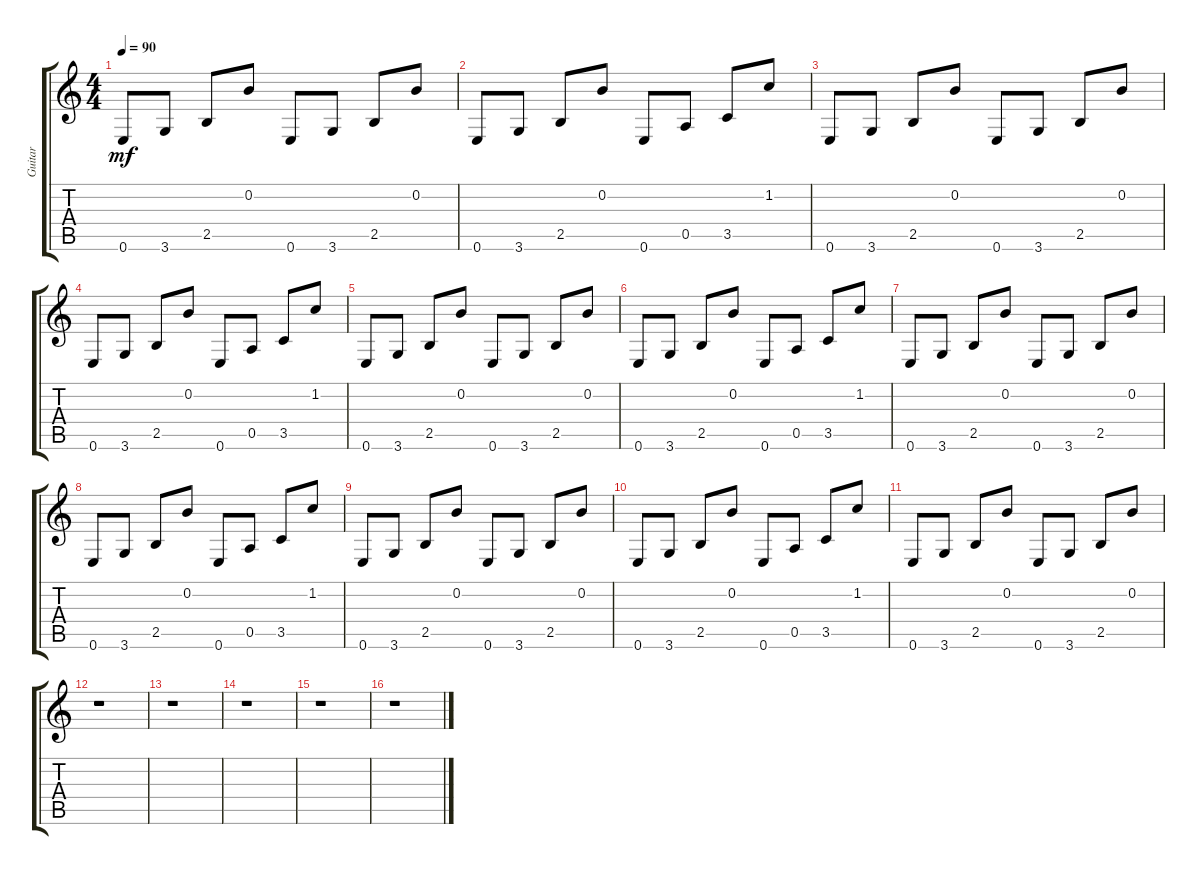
\track ("Guitar" "Guitar") {instrument acousticguitarnylon}
\staff {score tabs}
\tuning (E4 B3 G3 D3 A2 E2) {hide}
\ts (4 4)
\tempo 90
\clef g2
\ks c
0.6.8{dy mf} 3.6.8 2.5.8 0.2.8 0.6.8 3.6.8 2.5.8 0.2.8 |
0.6.8 3.6.8 2.5.8 0.2.8 0.6.8 0.5.8 3.5.8 1.2.8 |
0.6.8 3.6.8 2.5.8 0.2.8 0.6.8 3.6.8 2.5.8 0.2.8 |
0.6.8 3.6.8 2.5.8 0.2.8 0.6.8 0.5.8 3.5.8 1.2.8 |
0.6.8 3.6.8 2.5.8 0.2.8 0.6.8 3.6.8 2.5.8 0.2.8 |
0.6.8 3.6.8 2.5.8 0.2.8 0.6.8 0.5.8 3.5.8 1.2.8 |
0.6.8 3.6.8 2.5.8 0.2.8 0.6.8 3.6.8 2.5.8 0.2.8 |
0.6.8 3.6.8 2.5.8 0.2.8 0.6.8 0.5.8 3.5.8 1.2.8 |
0.6.8 3.6.8 2.5.8 0.2.8 0.6.8 3.6.8 2.5.8 0.2.8 |
0.6.8 3.6.8 2.5.8 0.2.8 0.6.8 0.5.8 3.5.8 1.2.8 |
0.6.8 3.6.8 2.5.8 0.2.8 0.6.8 3.6.8 2.5.8 0.2.8 |
r.1 |
r.1 |
r.1 |
r.1 |
r.1
